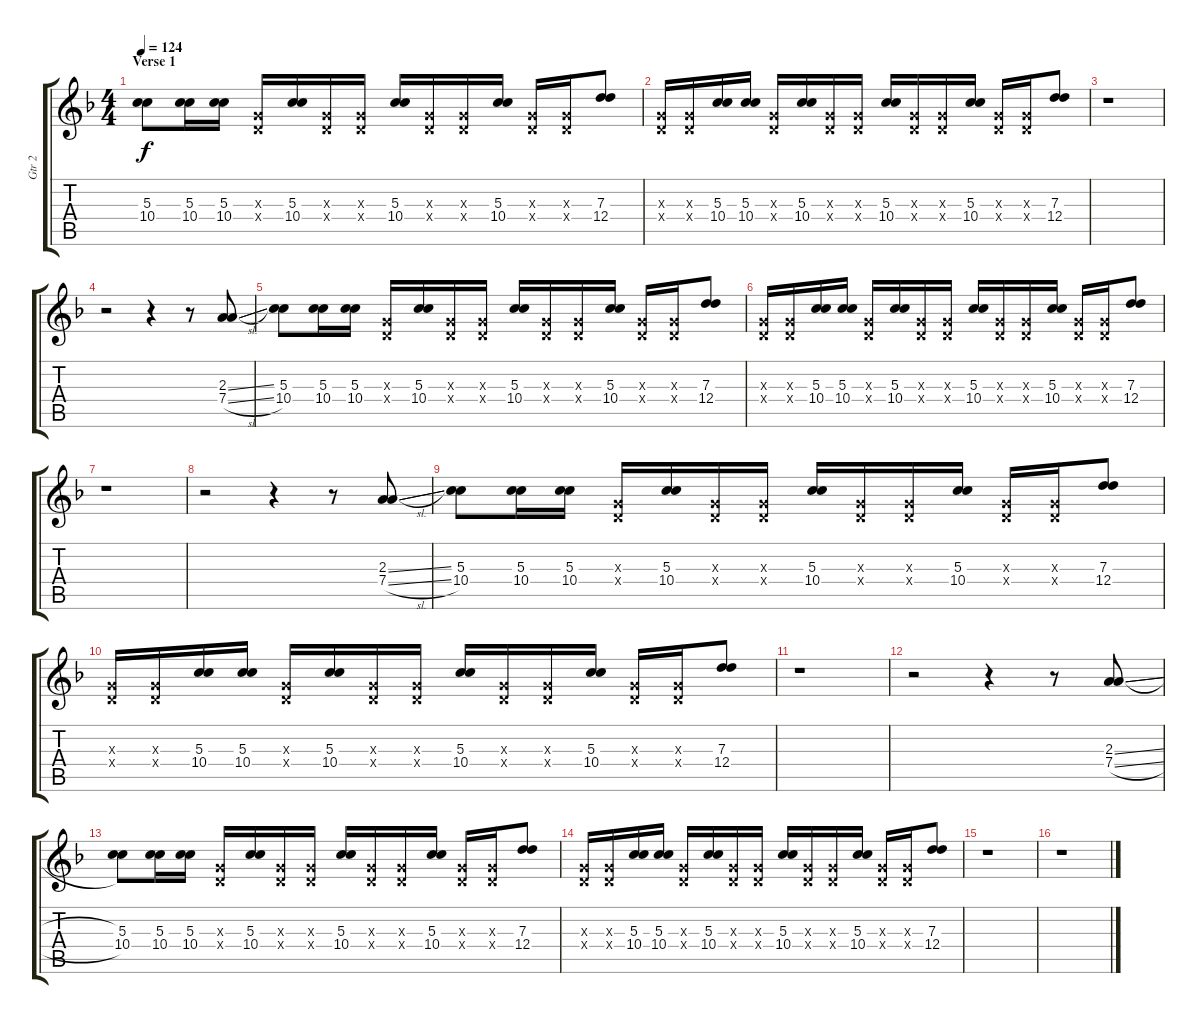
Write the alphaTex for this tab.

\track ("Gtr 2" "Gtr 2") {instrument electricguitarclean}
\staff {score tabs}
\tuning (E4 B3 G3 D3 A2 E2) {hide}
\ts (4 4)
\section ("" "Verse 1")
\tempo 124
\clef g2
\ks f
(5.3 10.4).8{dy f} (5.3 10.4).16 (5.3 10.4).16 (0.3{x} 0.4{x}).16 (5.3 10.4).16 (0.3{x} 0.4{x}).16 (0.3{x} 0.4{x}).16 (5.3 10.4).16 (0.3{x} 0.4{x}).16 (0.3{x} 0.4{x}).16 (5.3 10.4).16 (0.3{x} 0.4{x}).16 (0.3{x} 0.4{x}).16 (7.3 12.4).8 |
(0.3{x} 0.4{x}).16 (0.3{x} 0.4{x}).16 (5.3 10.4).16 (5.3 10.4).16 (0.3{x} 0.4{x}).16 (5.3 10.4).16 (0.3{x} 0.4{x}).16 (0.3{x} 0.4{x}).16 (5.3 10.4).16 (0.3{x} 0.4{x}).16 (0.3{x} 0.4{x}).16 (5.3 10.4).16 (0.3{x} 0.4{x}).16 (0.3{x} 0.4{x}).16 (7.3 12.4).8 |
r.1 |
r.2 r.4 r.8 (2.3{sl} 7.4{sl}).8 |
(5.3 10.4).8 (5.3 10.4).16 (5.3 10.4).16 (0.3{x} 0.4{x}).16 (5.3 10.4).16 (0.3{x} 0.4{x}).16 (0.3{x} 0.4{x}).16 (5.3 10.4).16 (0.3{x} 0.4{x}).16 (0.3{x} 0.4{x}).16 (5.3 10.4).16 (0.3{x} 0.4{x}).16 (0.3{x} 0.4{x}).16 (7.3 12.4).8 |
(0.3{x} 0.4{x}).16 (0.3{x} 0.4{x}).16 (5.3 10.4).16 (5.3 10.4).16 (0.3{x} 0.4{x}).16 (5.3 10.4).16 (0.3{x} 0.4{x}).16 (0.3{x} 0.4{x}).16 (5.3 10.4).16 (0.3{x} 0.4{x}).16 (0.3{x} 0.4{x}).16 (5.3 10.4).16 (0.3{x} 0.4{x}).16 (0.3{x} 0.4{x}).16 (7.3 12.4).8 |
r.1 |
r.2 r.4 r.8 (2.3{sl} 7.4{sl}).8 |
(5.3 10.4).8 (5.3 10.4).16 (5.3 10.4).16 (0.3{x} 0.4{x}).16 (5.3 10.4).16 (0.3{x} 0.4{x}).16 (0.3{x} 0.4{x}).16 (5.3 10.4).16 (0.3{x} 0.4{x}).16 (0.3{x} 0.4{x}).16 (5.3 10.4).16 (0.3{x} 0.4{x}).16 (0.3{x} 0.4{x}).16 (7.3 12.4).8 |
(0.3{x} 0.4{x}).16 (0.3{x} 0.4{x}).16 (5.3 10.4).16 (5.3 10.4).16 (0.3{x} 0.4{x}).16 (5.3 10.4).16 (0.3{x} 0.4{x}).16 (0.3{x} 0.4{x}).16 (5.3 10.4).16 (0.3{x} 0.4{x}).16 (0.3{x} 0.4{x}).16 (5.3 10.4).16 (0.3{x} 0.4{x}).16 (0.3{x} 0.4{x}).16 (7.3 12.4).8 |
r.1 |
r.2 r.4 r.8 (2.3{sl} 7.4{sl}).8 |
(5.3 10.4).8 (5.3 10.4).16 (5.3 10.4).16 (0.3{x} 0.4{x}).16 (5.3 10.4).16 (0.3{x} 0.4{x}).16 (0.3{x} 0.4{x}).16 (5.3 10.4).16 (0.3{x} 0.4{x}).16 (0.3{x} 0.4{x}).16 (5.3 10.4).16 (0.3{x} 0.4{x}).16 (0.3{x} 0.4{x}).16 (7.3 12.4).8 |
(0.3{x} 0.4{x}).16 (0.3{x} 0.4{x}).16 (5.3 10.4).16 (5.3 10.4).16 (0.3{x} 0.4{x}).16 (5.3 10.4).16 (0.3{x} 0.4{x}).16 (0.3{x} 0.4{x}).16 (5.3 10.4).16 (0.3{x} 0.4{x}).16 (0.3{x} 0.4{x}).16 (5.3 10.4).16 (0.3{x} 0.4{x}).16 (0.3{x} 0.4{x}).16 (7.3 12.4).8 |
r.1 |
r.1
